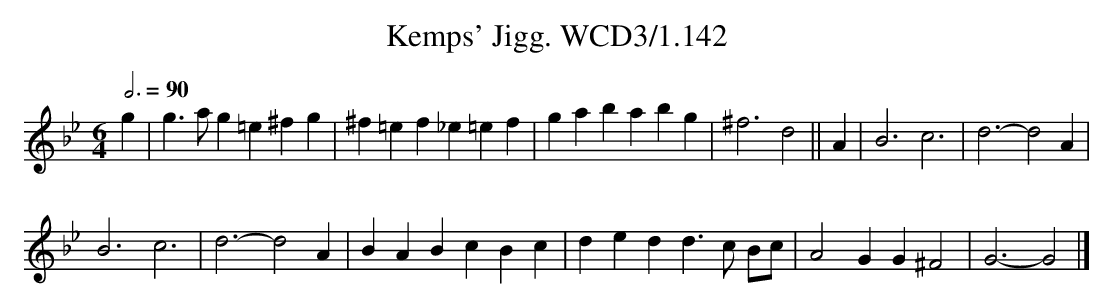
X:1
T:Kemps' Jigg. WCD3/1.142
M:6/4
L:1/4
Q:3/4=90
K:Gm
g|g3/a/g =e^fg|^f=ef_e=ef|\
gababg|^f3d2||A|B3c3|d3-d2A|
B3c3|d3-d2A|BAB cBc|\
ded d3/c/ B/c/|A2G G^F2|G3-G2|]
